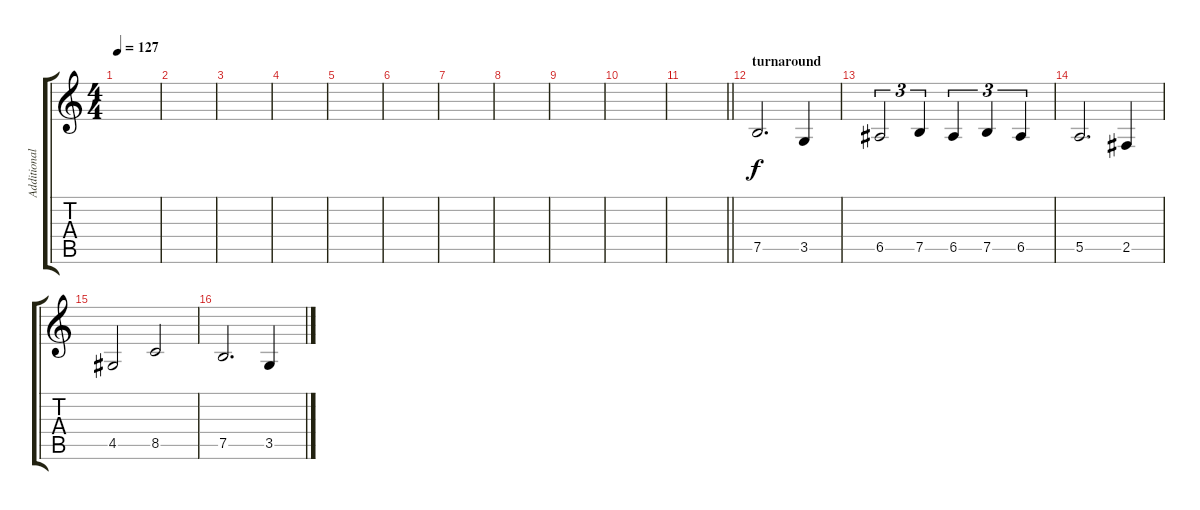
\track ("Additional Stuff" "Additional") {instrument distortionguitar}
\staff {score tabs}
\tuning (B3 Gb3 D3 A2 E2 B1) {hide}
\ts (4 4)
\tempo 127
\clef g2
\ks c
|
|
|
|
|
|
|
|
|
|
\barLineRight lightlight
|
\section ("" "turnaround")
7.5.2{d} 3.5.4 |
6.5.2{tu (3 2)} 7.5.4{tu (3 2)} 6.5.4{tu (3 2)} 7.5.4{tu (3 2)} 6.5.4{tu (3 2)} |
5.5.2{d} 2.5.4 |
4.5.2 8.5.2 |
7.5.2{d} 3.5.4
